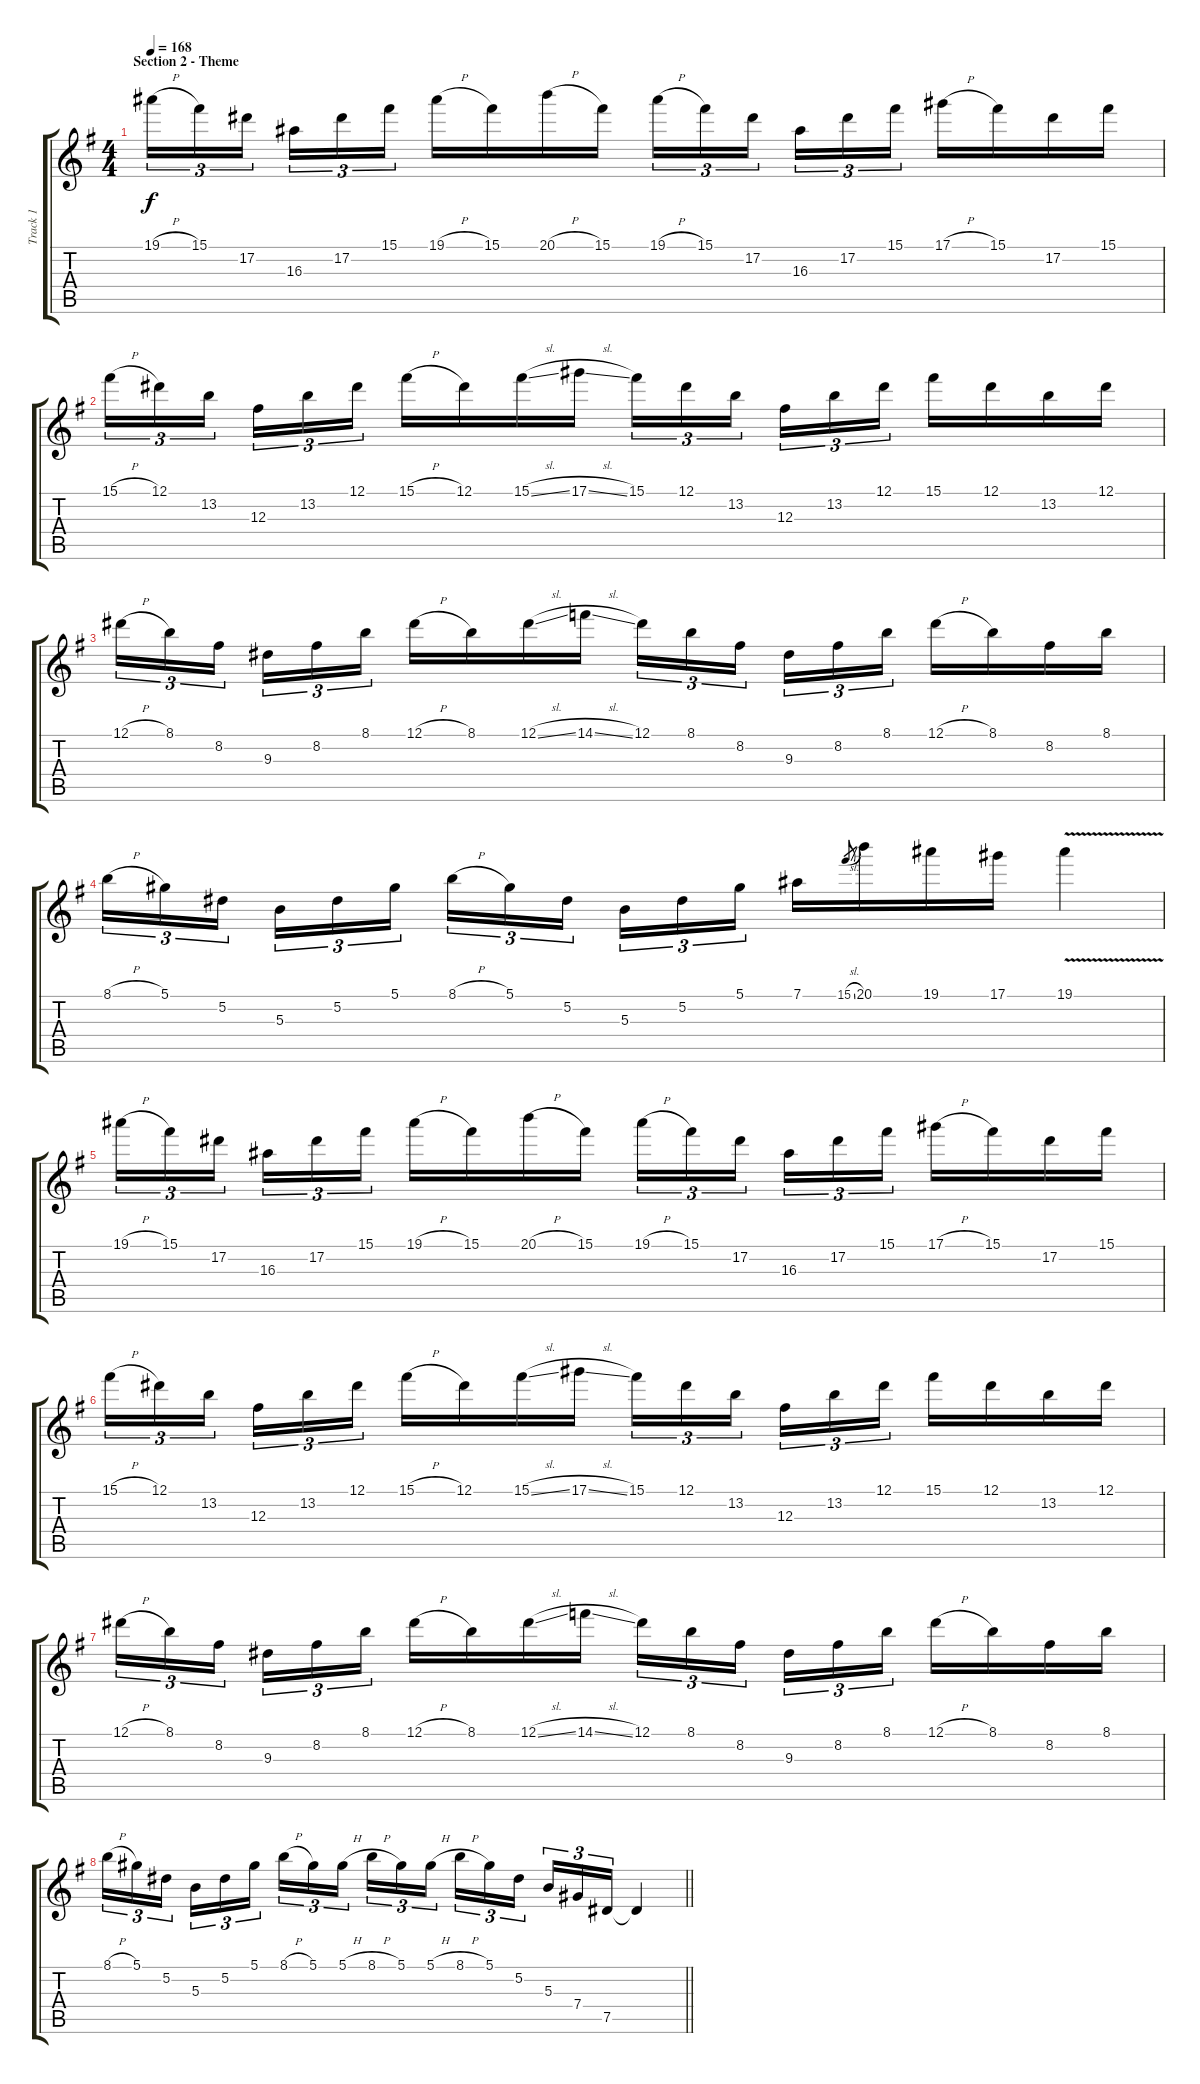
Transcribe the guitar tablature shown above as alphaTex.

\track ("Track 1" "Track 1") {instrument overdrivenguitar}
\staff {score tabs}
\tuning (Eb4 Bb3 Gb3 Db3 Ab2 Eb2) {hide}
\ts (4 4)
\section ("" "Section 2 - Theme")
\tempo 168
\clef g2
\ks eminor
19.1{h}.16{tu (3 2) dy f} 15.1.16{tu (3 2)} 17.2.16{tu (3 2)} 16.3.16{tu (3 2)} 17.2.16{tu (3 2)} 15.1.16{tu (3 2)} 19.1{h}.16 15.1.16 20.1{h}.16 15.1.16 19.1{h}.16{tu (3 2)} 15.1.16{tu (3 2)} 17.2.16{tu (3 2)} 16.3.16{tu (3 2)} 17.2.16{tu (3 2)} 15.1.16{tu (3 2)} 17.1{h}.16 15.1.16 17.2.16 15.1.16 |
15.1{h}.16{tu (3 2)} 12.1.16{tu (3 2)} 13.2.16{tu (3 2)} 12.3.16{tu (3 2)} 13.2.16{tu (3 2)} 12.1.16{tu (3 2)} 15.1{h}.16 12.1.16 15.1{sl}.16 17.1{sl}.16 15.1.16{tu (3 2)} 12.1.16{tu (3 2)} 13.2.16{tu (3 2)} 12.3.16{tu (3 2)} 13.2.16{tu (3 2)} 12.1.16{tu (3 2)} 15.1.16 12.1.16 13.2.16 12.1.16 |
12.1{h}.16{tu (3 2)} 8.1.16{tu (3 2)} 8.2.16{tu (3 2)} 9.3.16{tu (3 2)} 8.2.16{tu (3 2)} 8.1.16{tu (3 2)} 12.1{h}.16 8.1.16 12.1{sl}.16 14.1{sl}.16 12.1.16{tu (3 2)} 8.1.16{tu (3 2)} 8.2.16{tu (3 2)} 9.3.16{tu (3 2)} 8.2.16{tu (3 2)} 8.1.16{tu (3 2)} 12.1{h}.16 8.1.16 8.2.16 8.1.16 |
8.1{h}.16{tu (3 2)} 5.1.16{tu (3 2)} 5.2.16{tu (3 2)} 5.3.16{tu (3 2)} 5.2.16{tu (3 2)} 5.1.16{tu (3 2)} 8.1{h}.16{tu (3 2)} 5.1.16{tu (3 2)} 5.2.16{tu (3 2)} 5.3.16{tu (3 2)} 5.2.16{tu (3 2)} 5.1.16{tu (3 2)} 7.1.16 15.1{sl}.8{gr} 20.1.16 19.1.16 17.1.16 19.1{v}.4 |
19.1{h}.16{tu (3 2)} 15.1.16{tu (3 2)} 17.2.16{tu (3 2)} 16.3.16{tu (3 2)} 17.2.16{tu (3 2)} 15.1.16{tu (3 2)} 19.1{h}.16 15.1.16 20.1{h}.16 15.1.16 19.1{h}.16{tu (3 2)} 15.1.16{tu (3 2)} 17.2.16{tu (3 2)} 16.3.16{tu (3 2)} 17.2.16{tu (3 2)} 15.1.16{tu (3 2)} 17.1{h}.16 15.1.16 17.2.16 15.1.16 |
15.1{h}.16{tu (3 2)} 12.1.16{tu (3 2)} 13.2.16{tu (3 2)} 12.3.16{tu (3 2)} 13.2.16{tu (3 2)} 12.1.16{tu (3 2)} 15.1{h}.16 12.1.16 15.1{sl}.16 17.1{sl}.16 15.1.16{tu (3 2)} 12.1.16{tu (3 2)} 13.2.16{tu (3 2)} 12.3.16{tu (3 2)} 13.2.16{tu (3 2)} 12.1.16{tu (3 2)} 15.1.16 12.1.16 13.2.16 12.1.16 |
12.1{h}.16{tu (3 2)} 8.1.16{tu (3 2)} 8.2.16{tu (3 2)} 9.3.16{tu (3 2)} 8.2.16{tu (3 2)} 8.1.16{tu (3 2)} 12.1{h}.16 8.1.16 12.1{sl}.16 14.1{sl}.16 12.1.16{tu (3 2)} 8.1.16{tu (3 2)} 8.2.16{tu (3 2)} 9.3.16{tu (3 2)} 8.2.16{tu (3 2)} 8.1.16{tu (3 2)} 12.1{h}.16 8.1.16 8.2.16 8.1.16 |
\barLineRight lightlight
8.1{h}.16{tu (3 2)} 5.1.16{tu (3 2)} 5.2.16{tu (3 2)} 5.3.16{tu (3 2)} 5.2.16{tu (3 2)} 5.1.16{tu (3 2)} 8.1{h}.16{tu (3 2)} 5.1.16{tu (3 2)} 5.1{h}.16{tu (3 2)} 8.1{h}.16{tu (3 2)} 5.1.16{tu (3 2)} 5.1{h}.16{tu (3 2)} 8.1{h}.16{tu (3 2)} 5.1.16{tu (3 2)} 5.2.16{tu (3 2)} 5.3.16{tu (3 2)} 7.4.16{tu (3 2)} 7.5.16{tu (3 2)} 7.5{t}.4
